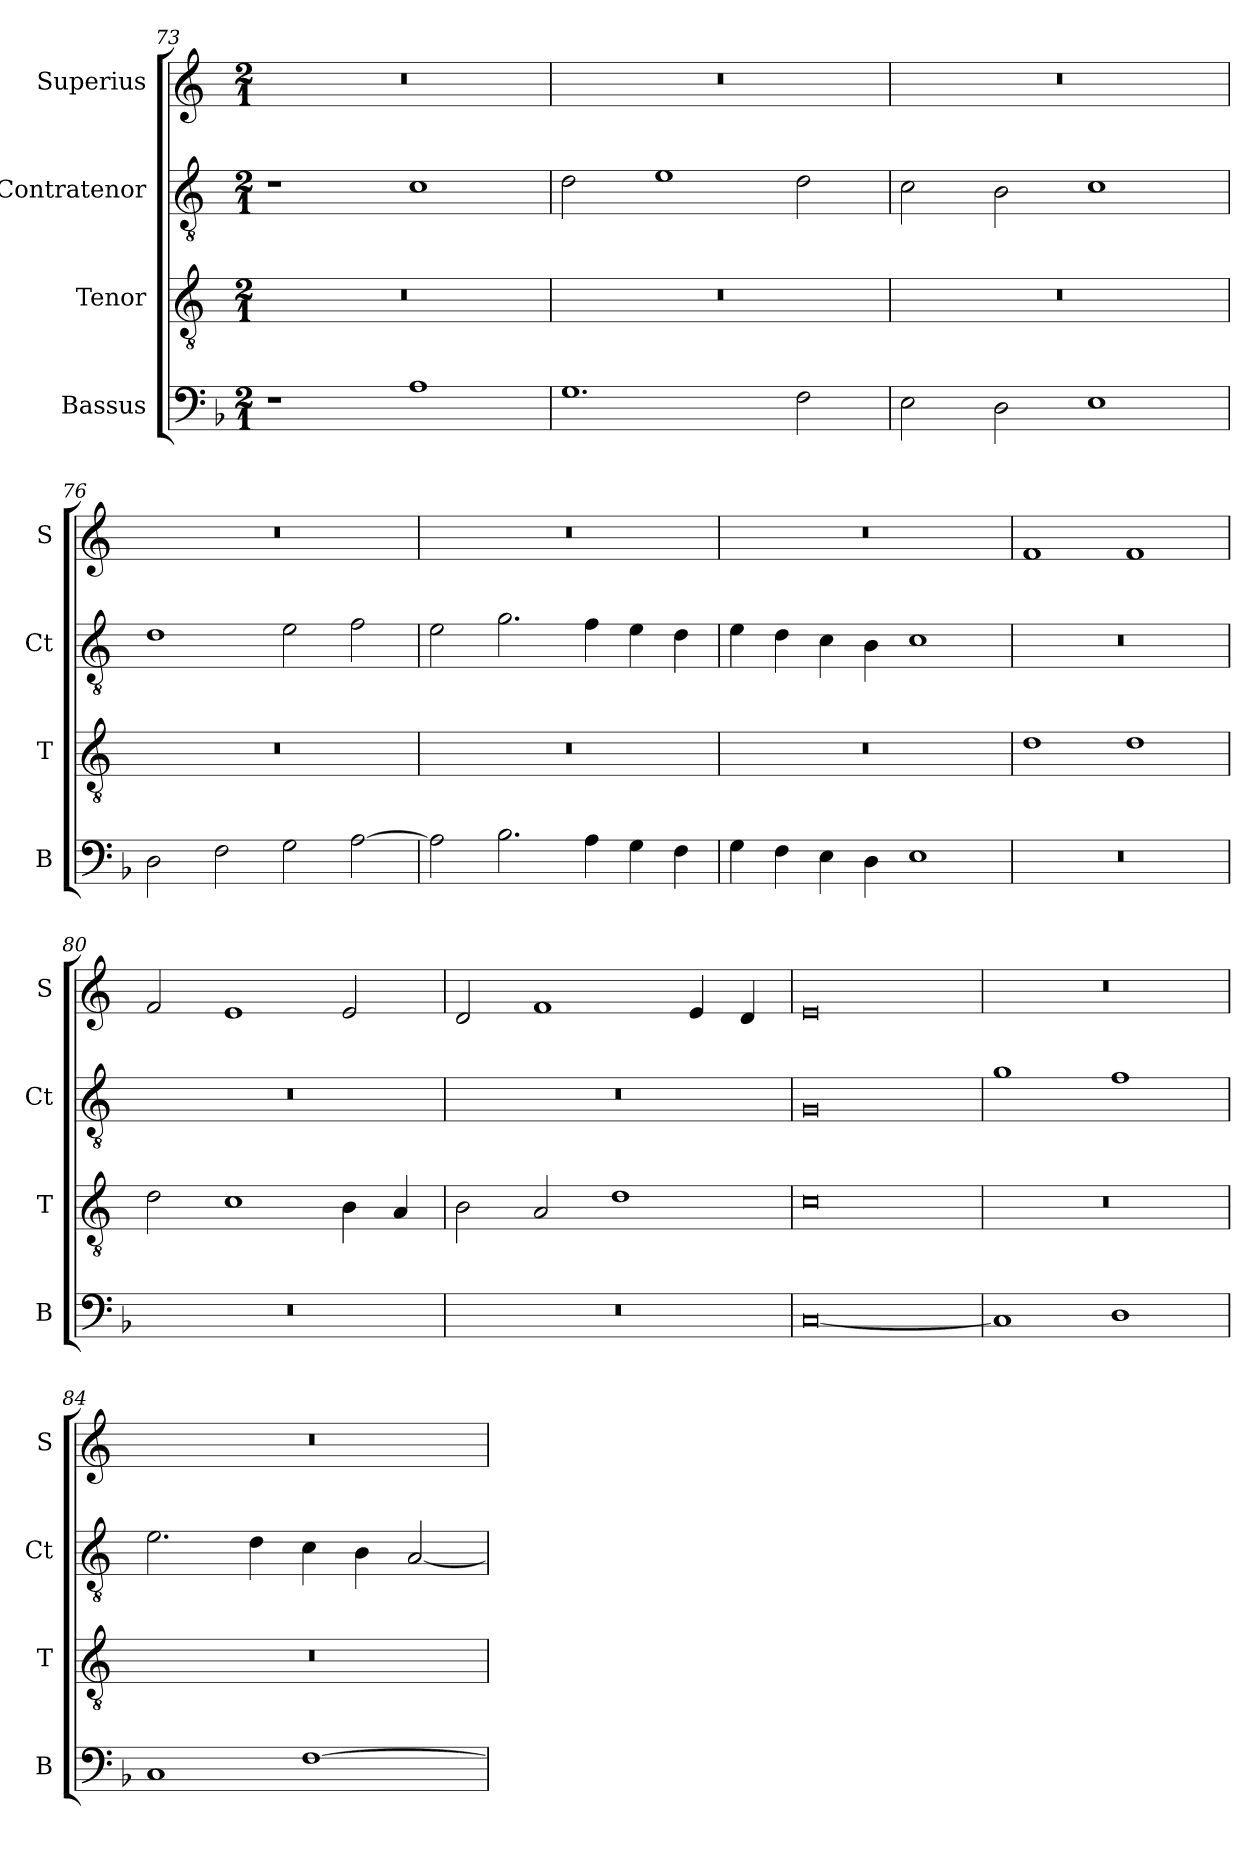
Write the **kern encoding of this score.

**kern	**kern	**kern	**kern
*part4	*part3	*part2	*part1
*staff4	*staff3	*staff2	*staff1
*I"Bassus	*I"Tenor	*I"Contratenor	*I"Superius
*I'B	*I'T	*I'Ct	*I'S
*clefF4	*clefGv2	*clefGv2	*clefG2
*k[b-]	*k[]	*k[]	*k[]
*M2/1	*M2/1	*M2/1	*M2/1
=73	=73	=73	=73
1r	0r	1r	0r
1A	.	1c	.
=74	=74	=74	=74
1.G	0r	2d\	0r
.	.	1e	.
2F\	.	2d\	.
=75	=75	=75	=75
2E\	0r	2c\	0r
2D\	.	2B\	.
1E	.	1c	.
=76	=76	=76	=76
2D\	0r	1d	0r
2F\	.	.	.
2G\	.	2e\	.
[2A\	.	2f\	.
=77	=77	=77	=77
2A\]	0r	2e\	0r
2.B-\	.	2.g\	.
4A\	.	4f\	.
4G\	.	4e\	.
4F\	.	4d\	.
=78	=78	=78	=78
4G\	0r	4e\	0r
4F\	.	4d\	.
4E\	.	4c\	.
4D\	.	4B\	.
1E	.	1c	.
=79	=79	=79	=79
0r	1d	0r	1f
.	1d	.	1f
=80	=80	=80	=80
0r	2d\	0r	2f/
.	1c	.	1e
.	4B\	.	2e/
.	4A/	.	.
=81	=81	=81	=81
0r	2B\	0r	2d/
.	2A/	.	1f
.	1d	.	.
.	.	.	4e/
.	.	.	4d/
=82	=82	=82	=82
[0C	0c	0G	0e
=83	=83	=83	=83
1C]	0r	1g	0r
1D	.	1f	.
=84	=84	=84	=84
1C	0r	2.e\	0r
.	.	4d\	.
[1F	.	4c\	.
.	.	4B\	.
.	.	[2A/	.
=	=	=	=
*-	*-	*-	*-
